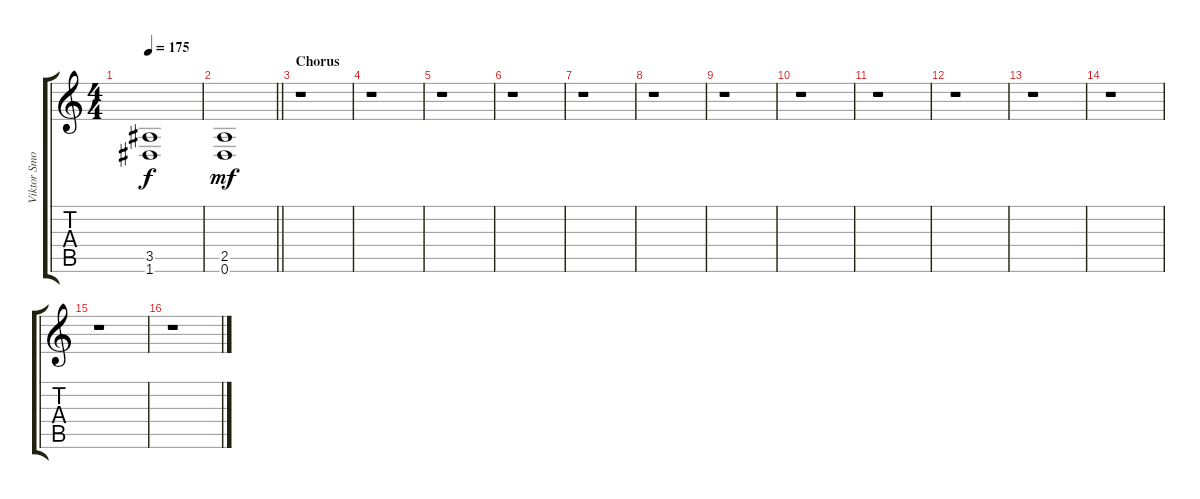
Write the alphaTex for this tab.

\track ("Viktor Smolski Add. 2" "Viktor Smo") {instrument distortionguitar}
\staff {score tabs}
\tuning (D4 A3 F3 C3 G2 D2) {hide}
\ts (4 4)
\tempo 175
\clef g2
\ks c
(3.5 1.6).1{dy f} |
\barLineRight lightlight
(2.5 0.6).1{dy mf} |
\section ("" "Chorus")
r.1 |
r.1 |
r.1 |
r.1 |
r.1 |
r.1 |
r.1 |
r.1 |
r.1 |
r.1 |
r.1 |
r.1 |
r.1 |
r.1
